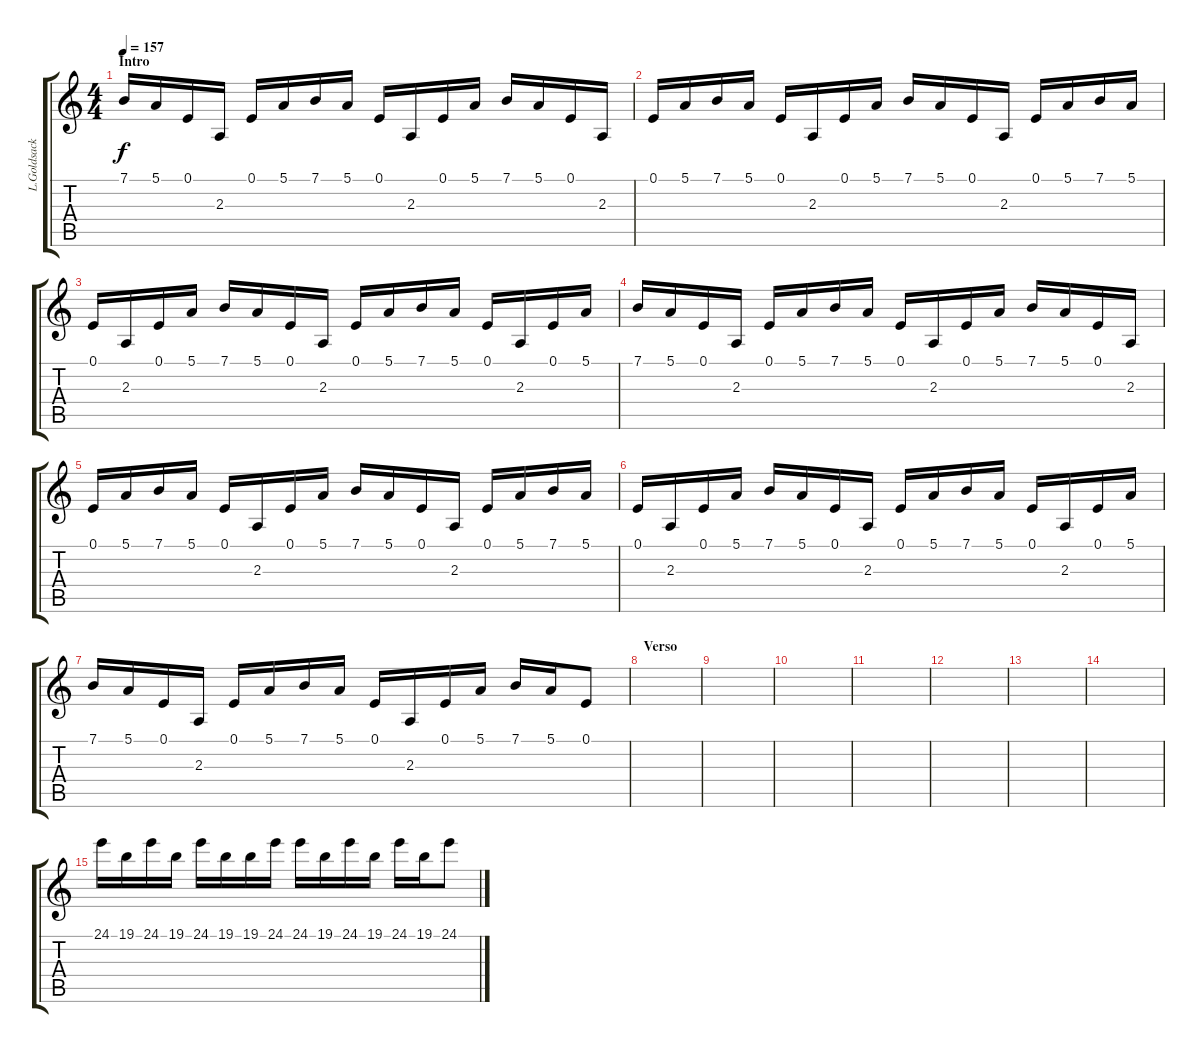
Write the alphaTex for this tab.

\track ("L.Goldsack" "L.Goldsack") {instrument vibraphone}
\staff {score tabs}
\tuning (E4 B3 G3 D3 A2 E2) {hide}
\ts (4 4)
\section ("" "Intro")
\tempo 157
\clef g2
\ks c
7.1.16{dy f instrument vibraphone} 5.1.16 0.1.16 2.3.16 0.1.16 5.1.16 7.1.16 5.1.16 0.1.16 2.3.16 0.1.16 5.1.16 7.1.16 5.1.16 0.1.16 2.3.16 |
0.1.16 5.1.16 7.1.16 5.1.16 0.1.16 2.3.16 0.1.16 5.1.16 7.1.16 5.1.16 0.1.16 2.3.16 0.1.16 5.1.16 7.1.16 5.1.16 |
0.1.16 2.3.16 0.1.16 5.1.16 7.1.16 5.1.16 0.1.16 2.3.16 0.1.16 5.1.16 7.1.16 5.1.16 0.1.16 2.3.16 0.1.16 5.1.16 |
7.1.16 5.1.16 0.1.16 2.3.16 0.1.16 5.1.16 7.1.16 5.1.16 0.1.16 2.3.16 0.1.16 5.1.16 7.1.16 5.1.16 0.1.16 2.3.16 |
0.1.16 5.1.16 7.1.16 5.1.16 0.1.16 2.3.16 0.1.16 5.1.16 7.1.16 5.1.16 0.1.16 2.3.16 0.1.16 5.1.16 7.1.16 5.1.16 |
0.1.16 2.3.16 0.1.16 5.1.16 7.1.16 5.1.16 0.1.16 2.3.16 0.1.16 5.1.16 7.1.16 5.1.16 0.1.16 2.3.16 0.1.16 5.1.16 |
7.1.16 5.1.16 0.1.16 2.3.16 0.1.16 5.1.16 7.1.16 5.1.16 0.1.16 2.3.16 0.1.16 5.1.16 7.1.16 5.1.16 0.1.8 |
\section ("" "Verso")
|
|
|
|
|
|
|
24.1.16 19.1.16 24.1.16 19.1.16 24.1.16 19.1.16 19.1.16 24.1.16 24.1.16 19.1.16 24.1.16 19.1.16 24.1.16 19.1.16 24.1.8
